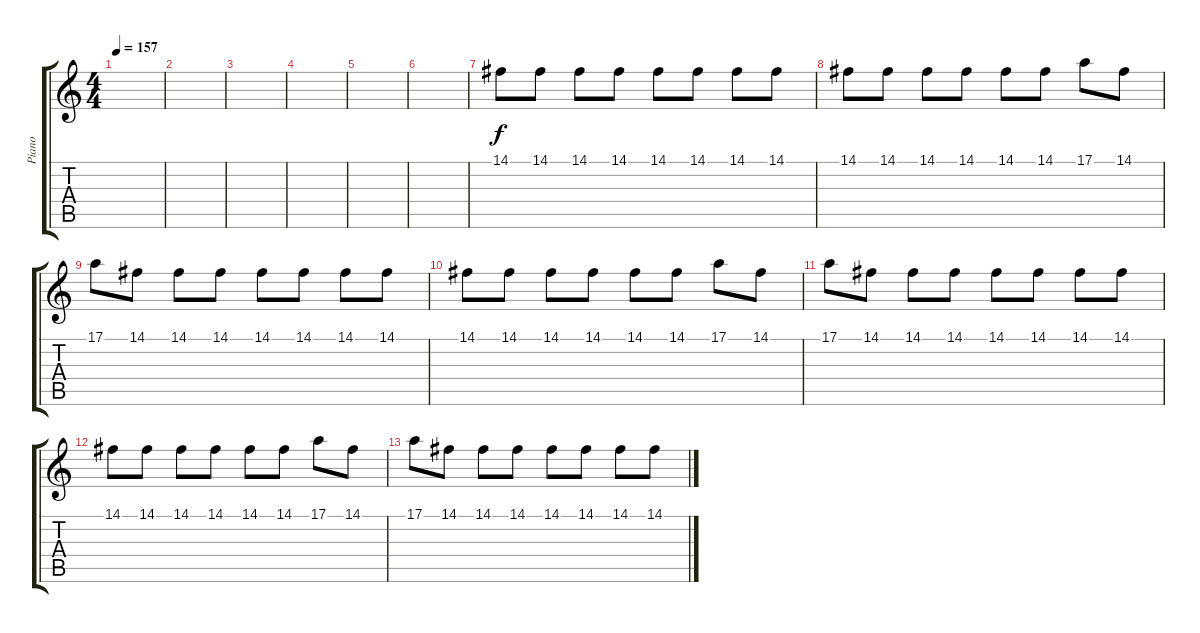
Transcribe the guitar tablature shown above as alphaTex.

\track ("Piano" "Piano") {instrument acousticgrandpiano}
\staff {score tabs}
\tuning (E4 B3 G3 D3 A2 E2) {hide}
\ts (4 4)
\tempo 157
\clef g2
\ks c
|
|
|
|
|
|
14.1.8 14.1.8 14.1.8 14.1.8 14.1.8 14.1.8 14.1.8 14.1.8 |
14.1.8 14.1.8 14.1.8 14.1.8 14.1.8 14.1.8 17.1.8 14.1.8 |
17.1.8 14.1.8 14.1.8 14.1.8 14.1.8 14.1.8 14.1.8 14.1.8 |
14.1.8 14.1.8 14.1.8 14.1.8 14.1.8 14.1.8 17.1.8 14.1.8 |
17.1.8 14.1.8 14.1.8 14.1.8 14.1.8 14.1.8 14.1.8 14.1.8 |
14.1.8 14.1.8 14.1.8 14.1.8 14.1.8 14.1.8 17.1.8 14.1.8 |
17.1.8 14.1.8 14.1.8 14.1.8 14.1.8 14.1.8 14.1.8 14.1.8
